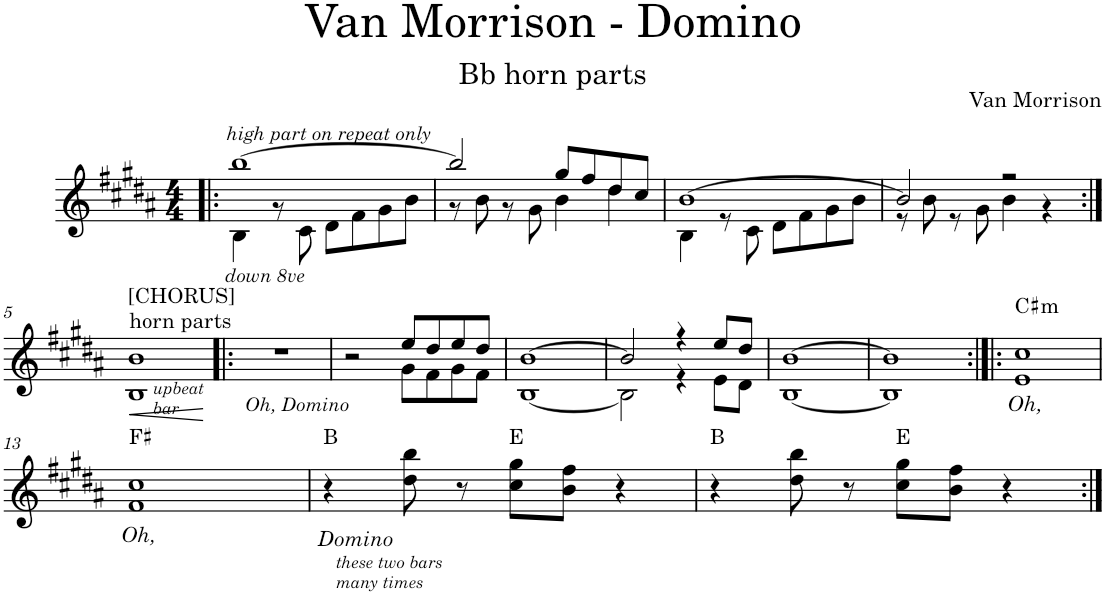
**kern	**text	**dynam	**harte
*part1	*part1	*part1	*part1
*staff1	*staff1	*staff1	*
*I"Piano	*	*	*
*I'Pno.	*	*	*
*clefG2	*	*	*
*k[f#c#g#d#a#]	*	*	*
*M4/4	*	*	*
=1!|:	=1!|:	=1!|:	=1!|:
*^	*	*	*
!LO:TX:a:i:t=high part on repeat only	!	!	!	!
!LO:TX:b:i:t=down 8ve	!	!	!	!
[1bb	4B\	.	.	.
.	8r	.	.	.
.	8c#\	.	.	.
.	8d#\L	.	.	.
.	8f#\	.	.	.
.	8g#\	.	.	.
.	8b\J	.	.	.
=2	=2	=2	=2	=2
2bb/]	8r	.	.	.
.	8b\	.	.	.
.	8r	.	.	.
.	8g#\	.	.	.
8gg#/L	4b\	.	.	.
8ff#/	.	.	.	.
8dd#/	4dd#\	.	.	.
8cc#/J	.	.	.	.
=3	=3	=3	=3	=3
[1b	4B\	.	.	.
.	8r	.	.	.
.	8c#\	.	.	.
.	8d#\L	.	.	.
.	8f#\	.	.	.
.	8g#\	.	.	.
.	8b\J	.	.	.
=4	=4	=4	=4	=4
2b/]	8r	.	.	.
.	8b\	.	.	.
.	8r	.	.	.
.	8g#\	.	.	.
2r	4b\	.	.	.
.	4r	.	.	.
!!LO:LB:g=z	!!
=5:|!	=5:|!	=5:|!	=5:|!	=5:|!
!LO:TX:a:t=[CHORUS]	!	!	!	!
!LO:TX:a:t=horn parts	!	!	!	!
!LO:TX:b:i:t=upbeat	!	!	!	!
!LO:TX:b:t=bar	!	!	!	!
!	!	!	!LO:HP:b	!
*v	*v	*	*	*
1B 1b	.	<	.
.	.	[	.
=6!|:	=6!|:	=6!|:	=6!|:
!LO:TX:b:i:t=Oh, Domino	!	!	!
1r	.	.	.
=7	=7	=7	=7
*^	*	*	*
2r	2ryy	.	.	.
8ee/L	8g#\L	.	.	.
8dd#/	8f#\	.	.	.
8ee/	8g#\	.	.	.
8dd#/J	8f#\J	.	.	.
=8	=8	=8	=8	=8
[1b	[1B	.	.	.
=9	=9	=9	=9	=9
2b/]	2B\]	.	.	.
4r	4r	.	.	.
8ee/L	8e\L	.	.	.
8dd#/J	8d#\J	.	.	.
=10	=10	=10	=10	=10
[1b	[1B	.	.	.
=11	=11	=11	=11	=11
1b]	1B]	.	.	.
=12:|!|:	=12:|!|:	=12:|!|:	=12:|!|:	=12:|!|:
!	!	!LO:LY:b	!	!LO:H:kt=m
*v	*v	*	*	*
1e 1cc#	Oh,	.	C#:min
!!LO:LB:g=z
=13	=13	=13	=13
!	!LO:LY:b	!	!
1f# 1cc#	Oh,	.	F#:maj
=14	=14	=14	=14
!LO:TX:b:i:t=Domino	!	!	!
!LO:TX:b:i:t=these two bars	!	!	!
!LO:TX:b:t=many times	!	!	!
4r	.	.	B:maj
8dd#\ 8bb\	.	.	.
8r	.	.	.
8cc#\ 8gg#\L	.	.	E:maj
8b\ 8ff#\J	.	.	.
4r	.	.	.
=15	=15	=15	=15
4r	.	.	B:maj
8dd#\ 8bb\	.	.	.
8r	.	.	.
8cc#\ 8gg#\L	.	.	E:maj
8b\ 8ff#\J	.	.	.
4r	.	.	.
=:|!	=:|!	=:|!	=:|!
*-	*-	*-	*-
